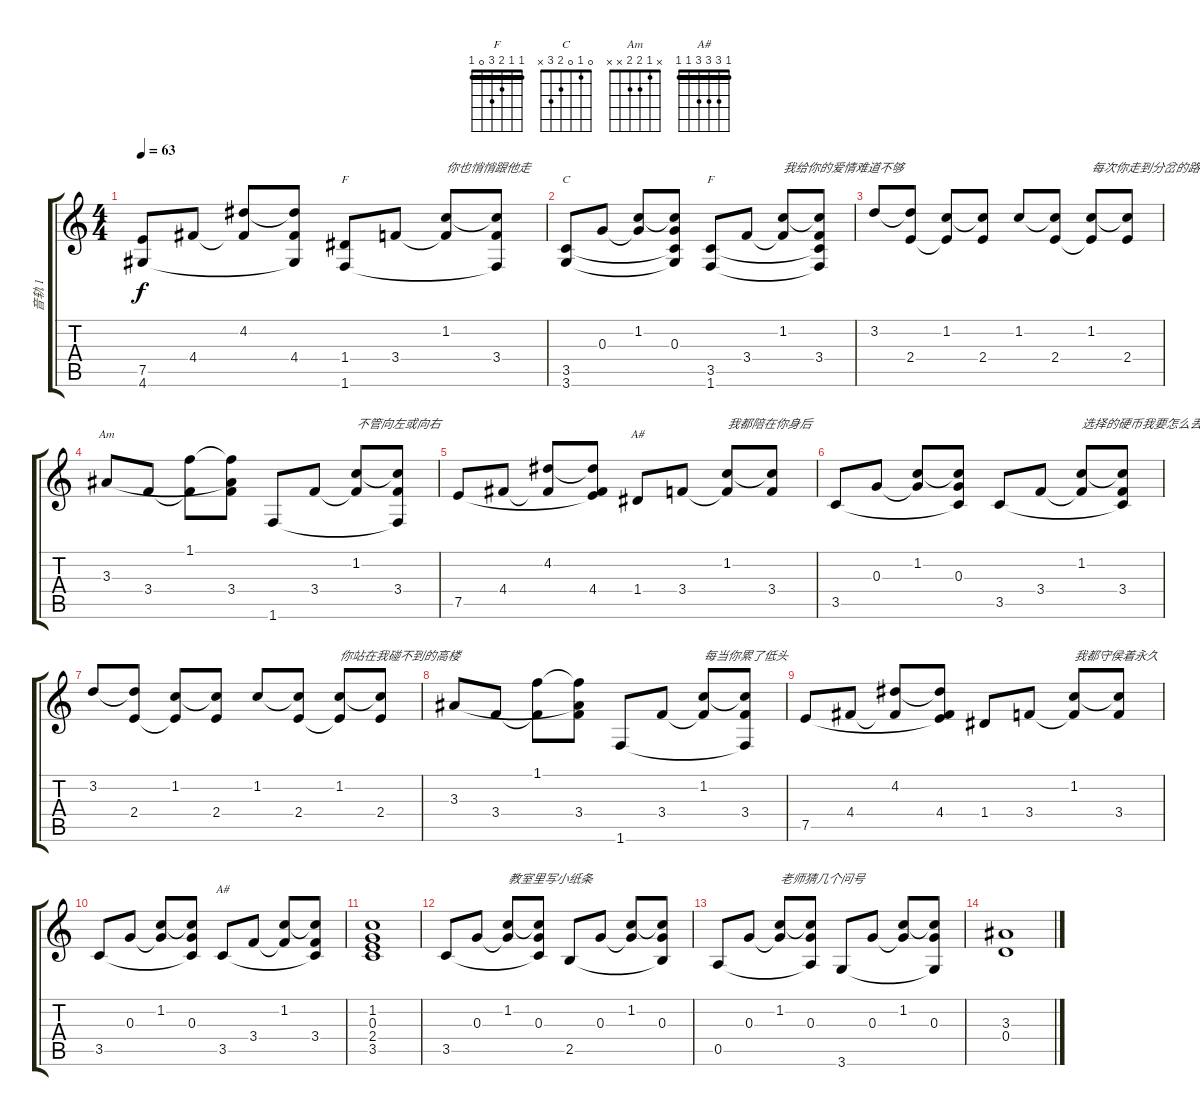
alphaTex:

\track ("音轨 1" "音轨 1") {instrument acousticguitarsteel}
\staff {score tabs}
\tuning (E4 B3 G3 D3 A2 E2) {hide}
\chord ("F" 1 1 2 3 3 1) {barre 1}
\chord ("C" 0 1 0 2 3 x)
\chord ("F" 1 1 2 3 0 1) {barre 1}
\chord ("Am" x 1 2 2 x x)
\chord ("A#" 1 3 3 3 1 x) {barre 1}
\chord ("A#" 1 3 3 3 1 1) {barre 1}
\ts (4 4)
\tempo 63
\clef g2
\ks c
(7.5 4.6).8{dy f} 4.4.8 (4.2 4.4{t}).8 (4.2{t} 4.4 4.6{t}).8 (1.4 1.6).8{ch "F"} 3.4.8 (1.2 3.4{t}).8{txt "你也悄悄跟他走"} (1.2{t} 3.4 1.6{t}).8 |
(3.5 3.6).8{ch "C"} 0.3.8 (1.2 0.3{t}).8 (1.2{t} 0.3 3.5{t} 3.6{t}).8 (3.5 1.6).8{ch "F"} 3.4.8 (1.2 3.4{t}).8{txt "我给你的爱情难道不够"} (1.2{t} 3.4 3.5{t} 1.6{t}).8 |
3.2.8 (3.2{t} 2.4).8 (1.2 2.4{t}).8 (1.2{t} 2.4).8 1.2.8 (1.2{t} 2.4).8 (1.2 2.4{t}).8{txt "每次你走到分岔的路口"} (1.2{t} 2.4).8 |
3.3.8{ch "Am"} 3.4.8 (1.1 3.4{t}).8 (1.1{t} 3.3{t} 3.4).8 1.6.8 3.4.8 (1.2 3.4{t}).8{txt "不管向左或向右"} (1.2{t} 3.4 1.6{t}).8 |
7.5.8 4.4.8 (4.2 4.4{t}).8 (4.2{t} 4.4 7.5{t}).8 1.4.8{ch "A#"} 3.4.8 (1.2 3.4{t}).8{txt "我都陪在你身后"} (1.2{t} 3.4).8 |
3.5.8 0.3.8 (1.2 0.3{t}).8 (1.2{t} 0.3 3.5{t}).8 3.5.8 3.4.8 (1.2 3.4{t}).8{txt "选择的硬币我要怎么丢"} (1.2{t} 3.4 3.5{t}).8 |
3.2.8 (3.2{t} 2.4).8 (1.2 2.4{t}).8 (1.2{t} 2.4).8 1.2.8 (1.2{t} 2.4).8 (1.2 2.4{t}).8{txt "你站在我碰不到的高楼"} (1.2{t} 2.4).8 |
3.3.8 3.4.8 (1.1 3.4{t}).8 (1.1{t} 3.3{t} 3.4).8 1.6.8 3.4.8 (1.2 3.4{t}).8{txt "每当你累了低头"} (1.2{t} 3.4 1.6{t}).8 |
7.5.8 4.4.8 (4.2 4.4{t}).8 (4.2{t} 4.4 7.5{t}).8 1.4.8 3.4.8 (1.2 3.4{t}).8{txt "我都守侯着永久"} (1.2{t} 3.4).8 |
3.5.8 0.3.8 (1.2 0.3{t}).8 (1.2{t} 0.3 3.5{t}).8 3.5.8{ch "A#"} 3.4.8 (1.2 3.4{t}).8 (1.2{t} 3.4 3.5{t}).8 |
(1.2 0.3 2.4 3.5).1 |
3.5.8 0.3.8 (1.2 0.3{t}).8{txt "教室里写小纸条"} (1.2{t} 0.3 3.5{t}).8 2.5.8 0.3.8 (1.2 0.3{t}).8 (1.2{t} 0.3 2.5{t}).8 |
0.5.8 0.3.8 (1.2 0.3{t}).8{txt "老师猜几个问号"} (1.2{t} 0.3 0.5{t}).8 3.6.8 0.3.8 (1.2 0.3{t}).8 (1.2{t} 0.3 3.6{t}).8 |
(3.3 0.4).1{txt ""}
